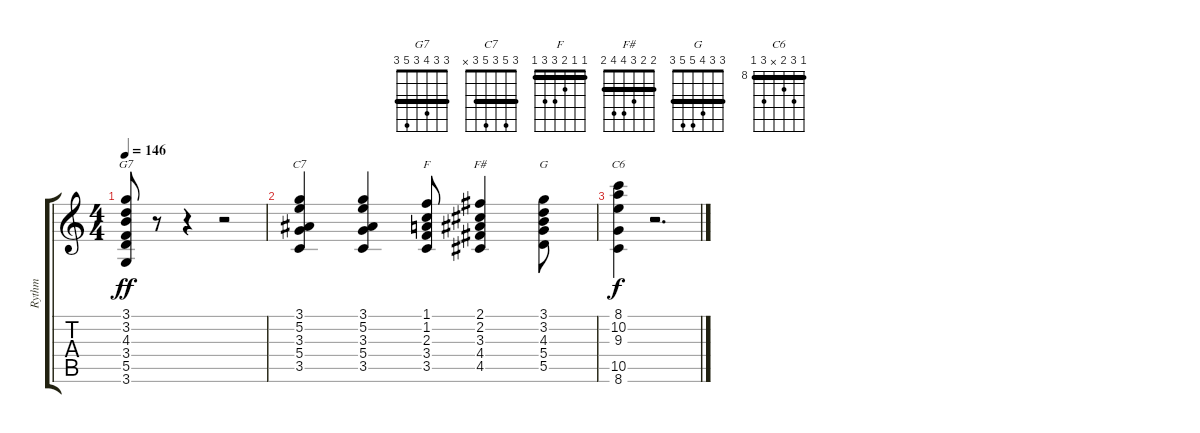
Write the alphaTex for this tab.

\track ("Rythm" "Rythm") {instrument acousticguitarnylon}
\staff {score tabs}
\tuning (E4 B3 G3 D3 A2 E2) {hide}
\chord ("G7" 3 3 4 3 5 3) {barre 3}
\chord ("C7" 3 5 3 5 3 x) {barre 3}
\chord ("F" 1 1 2 3 3 1) {barre 1}
\chord ("F#" 2 2 3 4 4 2) {barre 2}
\chord ("G" 3 3 4 5 5 3) {barre 3}
\chord ("C6" 8 10 9 x 10 8) {firstfret 8 barre 8}
\ts (4 4)
\tempo 146
\clef g2
\ks c
(3.1 3.2 4.3 3.4 5.5 3.6).8{ch "G7" dy ff} r.8 r.4 r.2 |
(3.1 5.2 3.3 5.4 3.5).4{ch "C7"} (3.1 5.2 3.3 5.4 3.5).4 (1.1 1.2 2.3 3.4 3.5).8{ch "F"} (2.1 2.2 3.3 4.4 4.5).4{ch "F#"} (3.1 3.2 4.3 5.4 5.5).8{ch "G"} |
(8.1 10.2 9.3 10.5 8.6).4{ch "C6" dy f} r.2{d}
